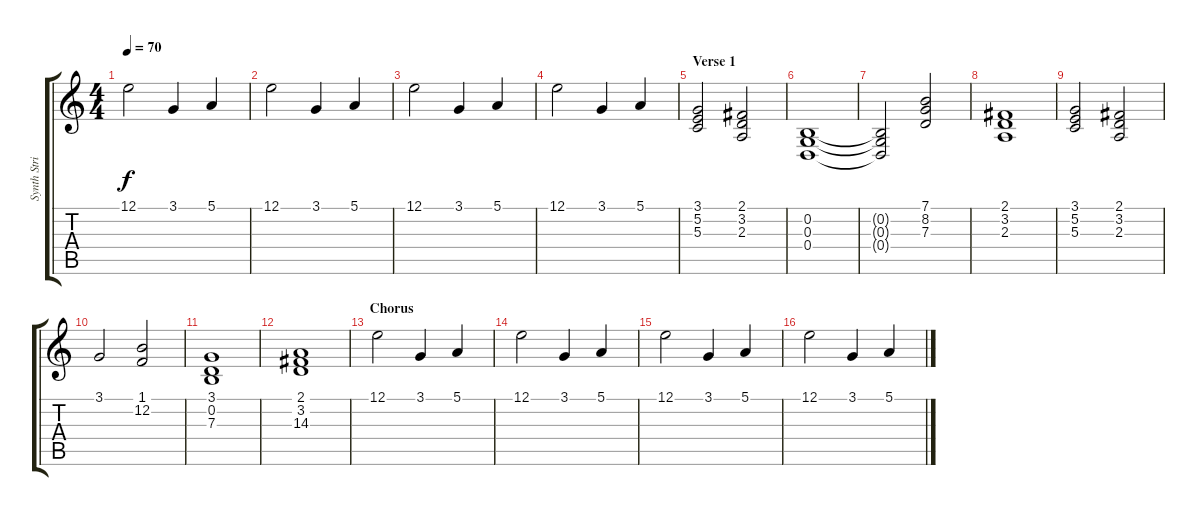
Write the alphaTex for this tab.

\track ("Synth Strings" "Synth Stri") {instrument synthstrings2}
\staff {score tabs}
\tuning (E4 B3 G3 D3 A2 E2) {hide}
\ts (4 4)
\tempo 70
\clef g2
\ks c
12.1.2{dy f} 3.1.4 5.1.4 |
12.1.2 3.1.4 5.1.4 |
12.1.2 3.1.4 5.1.4 |
12.1.2 3.1.4 5.1.4 |
\section ("" "Verse 1")
(3.1 5.2 5.3).2{volume 11} (2.1 3.2 2.3).2 |
(0.2 0.3 0.4).1 |
(0.2{t} 0.3{t} 0.4{t}).2 (7.1 8.2 7.3).2 |
(2.1 3.2 2.3).1 |
(3.1 5.2 5.3).2 (2.1 3.2 2.3).2 |
3.1.2 (1.1 12.2).2 |
(3.1 0.2 7.3).1 |
(2.1 3.2 14.3).1 |
\section ("" "Chorus")
12.1.2{volume 15} 3.1.4 5.1.4 |
12.1.2 3.1.4 5.1.4 |
12.1.2 3.1.4 5.1.4 |
12.1.2 3.1.4 5.1.4
